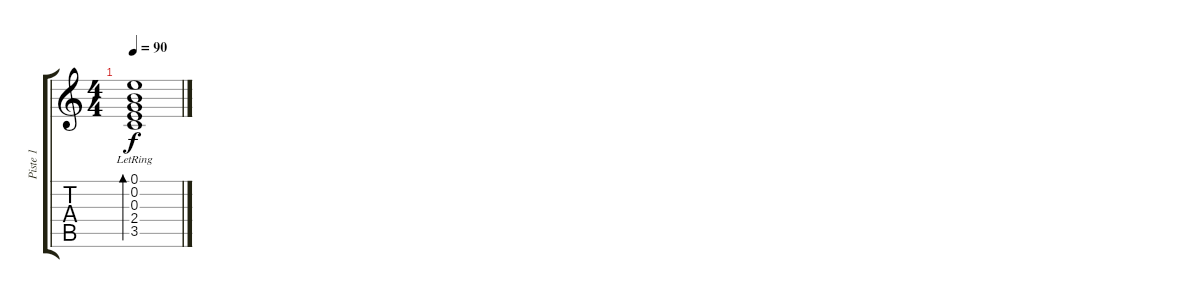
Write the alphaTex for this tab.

\track ("Piste 1" "Piste 1") {instrument acousticguitarnylon}
\staff {score tabs}
\tuning (E4 B3 G3 D3 A2 E2) {hide}
\ts (4 4)
\tempo 90
\clef g2
\ks c
(0.1{lr} 0.2{lr} 0.3 2.4{lr} 3.5{lr}).1{bd 480 dy f}
